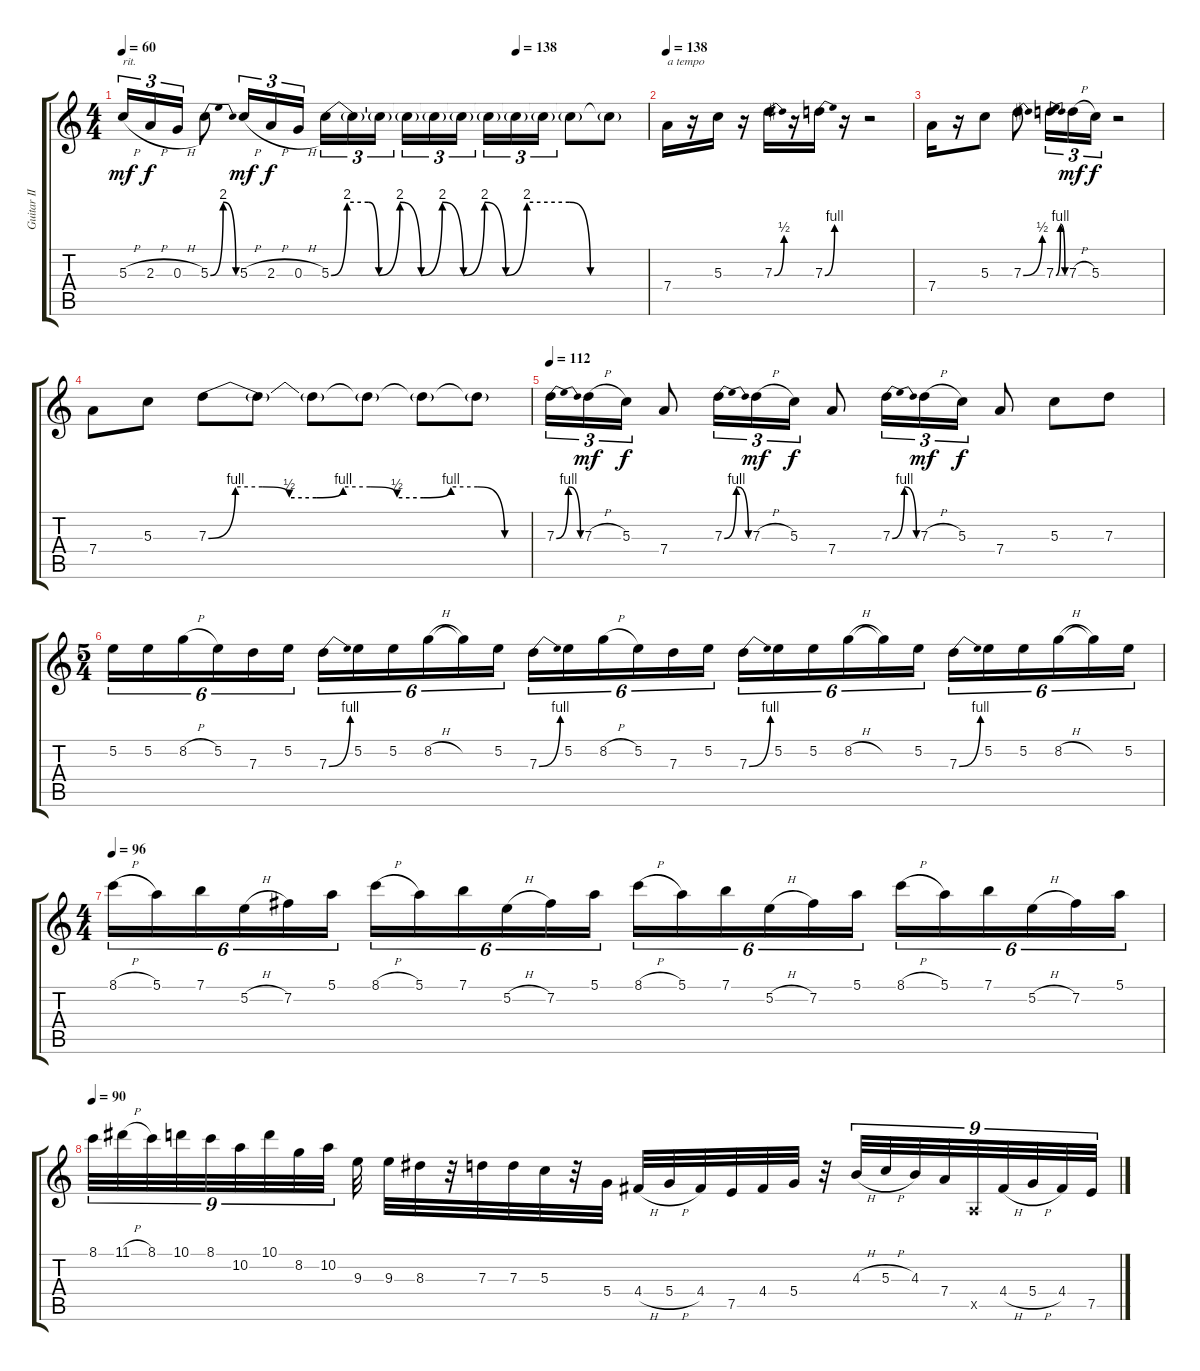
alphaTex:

\track ("Guitar II" "Guitar II") {instrument overdrivenguitar}
\staff {score tabs}
\tuning (E4 B3 G3 D3 A2 E2) {hide}
\ts (4 4)
\tempo 60
\tempo (138 0.75)
\clef g2
\ks c
5.3{h}.16{tu (3 2) txt "rit." dy mf} 2.3{h}.16{tu (3 2) dy f} 0.3{h}.16{tu (3 2)} 5.3{be (bendrelease 0 0 15 8 30 8 60 0)}.8 5.3{h}.16{tu (3 2) dy mf} 2.3{h}.16{tu (3 2) dy f} 0.3{h}.16{tu (3 2)} 5.3{be (custom 0 0 3 8 7 8 9 0 13 8 17 0 21 8 25 0 29 8 33 0 37 8 45 8 49 0 60 0)}.16{tu (3 2)} 5.3{t}.16{tu (3 2)} 5.3{t}.16{tu (3 2)} 5.3{t}.16{tu (3 2)} 5.3{t}.16{tu (3 2)} 5.3{t}.16{tu (3 2)} 5.3{t}.16{tu (3 2)} 5.3{t}.16{tu (3 2)} 5.3{t}.16{tu (3 2)} 5.3{t}.8 5.3{t}.8 |
\tempo 138
7.4.16{txt "a tempo"} r.16 5.3.16 r.16 7.3{be (bend 0 0 60 2)}.16 r.16 7.3{be (bend 0 0 60 4)}.16 r.16 r.2 |
7.4.16 r.16 5.3.8 7.3{be (bend 0 0 60 2)}.8 7.3{be (bendrelease 0 0 15 4 30 4 60 0)}.16{tu (3 2)} 7.3{h}.16{tu (3 2) dy mf} 5.3.16{tu (3 2) dy f} r.2 |
7.4.8 5.3.8 7.3{be (custom 0 0 5 4 10 4 15 2 20 2 25 4 30 4 35 2 40 2 45 4 50 4 55 0 60 0)}.8 7.3{t}.8 7.3{t}.8 7.3{t}.8 7.3{t}.8 7.3{t}.8 |
\tempo 112
7.3{be (bendrelease 0 0 15 4 30 4 60 0)}.16{tu (3 2)} 7.3{h}.16{tu (3 2) dy mf} 5.3.16{tu (3 2) dy f} 7.4.8 7.3{be (bendrelease 0 0 15 4 30 4 60 0)}.16{tu (3 2)} 7.3{h}.16{tu (3 2) dy mf} 5.3.16{tu (3 2) dy f} 7.4.8 7.3{be (bendrelease 0 0 15 4 30 4 60 0)}.16{tu (3 2)} 7.3{h}.16{tu (3 2) dy mf} 5.3.16{tu (3 2) dy f} 7.4.8 5.3.8 7.3.8 |
\ts (5 4)
5.2.16{tu (6 4)} 5.2.16{tu (6 4)} 8.2{h}.16{tu (6 4)} 5.2.16{tu (6 4)} 7.3.16{tu (6 4)} 5.2.16{tu (6 4)} 7.3{be (bend 0 0 60 4)}.16{tu (6 4)} 5.2.16{tu (6 4)} 5.2.16{tu (6 4)} 8.2{h}.16{tu (6 4)} 8.2{t}.16{tu (6 4)} 5.2.16{tu (6 4)} 7.3{be (bend 0 0 60 4)}.16{tu (6 4)} 5.2.16{tu (6 4)} 8.2{h}.16{tu (6 4)} 5.2.16{tu (6 4)} 7.3.16{tu (6 4)} 5.2.16{tu (6 4)} 7.3{be (bend 0 0 60 4)}.16{tu (6 4)} 5.2.16{tu (6 4)} 5.2.16{tu (6 4)} 8.2{h}.16{tu (6 4)} 8.2{t}.16{tu (6 4)} 5.2.16{tu (6 4)} 7.3{be (bend 0 0 60 4)}.16{tu (6 4)} 5.2.16{tu (6 4)} 5.2.16{tu (6 4)} 8.2{h}.16{tu (6 4)} 8.2{t}.16{tu (6 4)} 5.2.16{tu (6 4)} |
\ts (4 4)
\tempo 96
8.1{h}.16{tu (6 4)} 5.1.16{tu (6 4)} 7.1.16{tu (6 4)} 5.2{h}.16{tu (6 4)} 7.2.16{tu (6 4)} 5.1.16{tu (6 4)} 8.1{h}.16{tu (6 4)} 5.1.16{tu (6 4)} 7.1.16{tu (6 4)} 5.2{h}.16{tu (6 4)} 7.2.16{tu (6 4)} 5.1.16{tu (6 4)} 8.1{h}.16{tu (6 4)} 5.1.16{tu (6 4)} 7.1.16{tu (6 4)} 5.2{h}.16{tu (6 4)} 7.2.16{tu (6 4)} 5.1.16{tu (6 4)} 8.1{h}.16{tu (6 4)} 5.1.16{tu (6 4)} 7.1.16{tu (6 4)} 5.2{h}.16{tu (6 4)} 7.2.16{tu (6 4)} 5.1.16{tu (6 4)} |
\tempo 90
8.1.32{tu (9 8)} 11.1{h}.32{tu (9 8)} 8.1.32{tu (9 8)} 10.1.32{tu (9 8)} 8.1.32{tu (9 8)} 10.2.32{tu (9 8)} 10.1.32{tu (9 8)} 8.2.32{tu (9 8)} 10.2.32{tu (9 8)} 9.3.32 9.3.32 8.3.32 r.32 7.3.32 7.3.32 5.3.32 r.32 5.4.32 4.4{h}.32 5.4{h}.32 4.4.32 7.5.32 4.4.32 5.4.32 r.32 4.3{h}.32{tu (9 8)} 5.3{h}.32{tu (9 8)} 4.3.32{tu (9 8)} 7.4.32{tu (9 8)} 0.5{x}.32{tu (9 8)} 4.4{h}.32{tu (9 8)} 5.4{h}.32{tu (9 8)} 4.4.32{tu (9 8)} 7.5.32{tu (9 8)}
